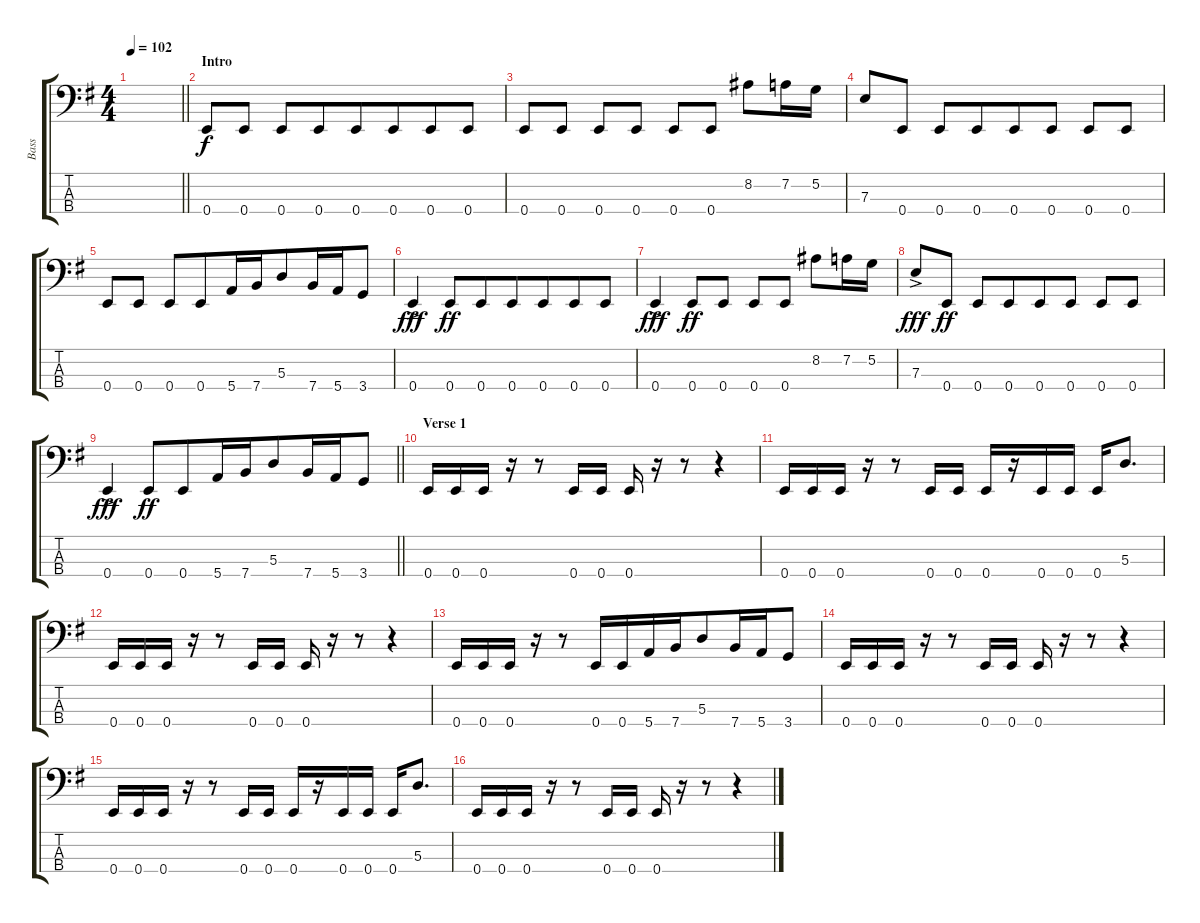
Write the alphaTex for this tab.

\track ("Bass" "Bass") {instrument electricbasspick}
\staff {score tabs}
\tuning (G2 D2 A1 E1) {hide}
\ts (4 4)
\tempo 102
\clef f4
\barLineRight lightlight
\ks g
|
\section ("" "Intro")
0.4.8 0.4.8 0.4.8 0.4.8{beam merge} 0.4.8{beam merge} 0.4.8{beam merge} 0.4.8{beam merge} 0.4.8 |
0.4.8 0.4.8 0.4.8 0.4.8 0.4.8{beam merge} 0.4.8 8.2.8{beam merge} 7.2.16 5.2.16 |
7.3.8{beam merge} 0.4.8 0.4.8 0.4.8{beam merge} 0.4.8 0.4.8 0.4.8 0.4.8 |
0.4.8 0.4.8 0.4.8 0.4.8{beam merge} 5.4.16 7.4.16{beam merge} 5.3.8{beam merge} 7.4.16{beam merge} 5.4.16{beam merge} 3.4.8 |
0.4{ac}.4{dy fff} 0.4.8{dy ff} 0.4.8{beam merge} 0.4.8{beam merge} 0.4.8{beam merge} 0.4.8{beam merge} 0.4.8 |
0.4{ac}.4{dy fff} 0.4.8{dy ff} 0.4.8 0.4.8{beam merge} 0.4.8 8.2.8{beam merge} 7.2.16 5.2.16 |
7.3{ac}.8{dy fff beam merge} 0.4.8{dy ff} 0.4.8 0.4.8{beam merge} 0.4.8 0.4.8 0.4.8 0.4.8 |
\barLineRight lightlight
0.4{ac}.4{dy fff} 0.4.8{dy ff} 0.4.8{beam merge} 5.4.16 7.4.16{beam merge} 5.3.8{beam merge} 7.4.16{beam merge} 5.4.16{beam merge} 3.4.8 |
\section ("" "Verse 1")
0.4.16 0.4.16 0.4.16 r.16 r.8{beam merge} 0.4.16 0.4.16 0.4.16 r.16{beam merge} r.8 r.4 |
0.4.16 0.4.16 0.4.16 r.16 r.8{beam merge} 0.4.16 0.4.16 0.4.16 r.16{beam merge} 0.4.16 0.4.16 0.4.16{beam merge} 5.3.8{d} |
0.4.16 0.4.16 0.4.16 r.16 r.8{beam merge} 0.4.16 0.4.16 0.4.16 r.16{beam merge} r.8 r.4 |
0.4.16 0.4.16 0.4.16 r.16 r.8{beam merge} 0.4.16 0.4.16{beam merge} 5.4.16 7.4.16{beam merge} 5.3.8{beam merge} 7.4.16{beam merge} 5.4.16{beam merge} 3.4.8 |
0.4.16 0.4.16 0.4.16 r.16 r.8{beam merge} 0.4.16 0.4.16 0.4.16 r.16{beam merge} r.8 r.4 |
0.4.16 0.4.16 0.4.16 r.16 r.8{beam merge} 0.4.16 0.4.16 0.4.16 r.16{beam merge} 0.4.16 0.4.16 0.4.16{beam merge} 5.3.8{d} |
0.4.16 0.4.16 0.4.16 r.16 r.8{beam merge} 0.4.16 0.4.16 0.4.16 r.16{beam merge} r.8 r.4
